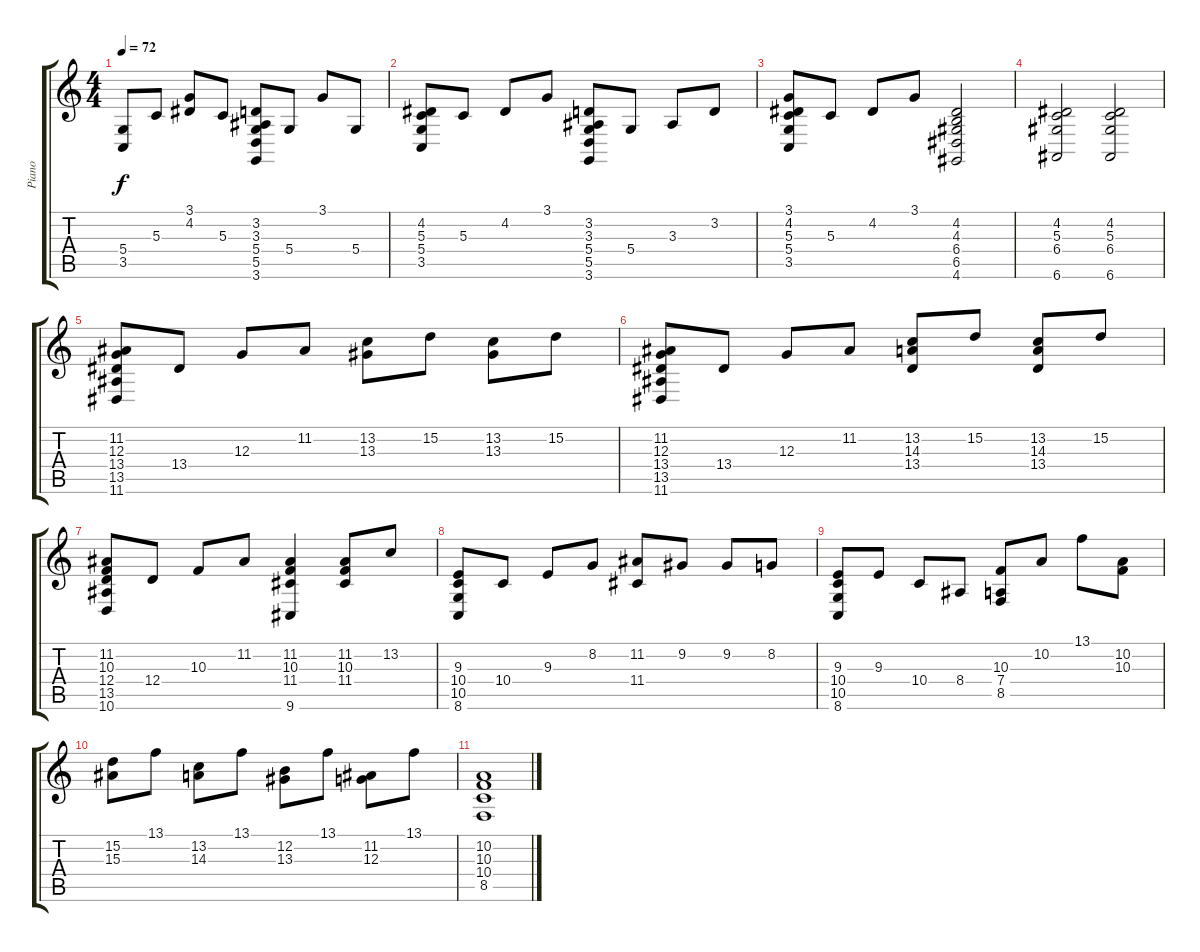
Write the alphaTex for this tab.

\track ("Piano" "Piano") {instrument brightacousticpiano}
\staff {score tabs}
\tuning (E4 B3 G3 D3 A2 E2) {hide}
\ts (4 4)
\tempo 72
\clef g2
\ks c
(5.4 3.5).8{dy f} 5.3.8 (3.1 4.2).8 5.3.8 (3.2 3.3 5.4 5.5 3.6).8 5.4.8 3.1.8 5.4.8 |
(4.2 5.3 5.4 3.5).8 5.3.8 4.2.8 3.1.8 (3.2 3.3 5.4 5.5 3.6).8 5.4.8 3.3.8 3.2.8 |
(3.1 4.2 5.3 5.4 3.5).8 5.3.8 4.2.8 3.1.8 (4.2 4.3 6.4 6.5 4.6).2 |
(4.2 5.3 6.4 6.6).2 (4.2 5.3 6.4 6.6).2 |
(11.2 12.3 13.4 13.5 11.6).8 13.4.8 12.3.8 11.2.8 (13.2 13.3).8 15.2.8 (13.2 13.3).8 15.2.8 |
(11.2 12.3 13.4 13.5 11.6).8 13.4.8 12.3.8 11.2.8 (13.2 14.3 13.4).8 15.2.8 (13.2 14.3 13.4).8 15.2.8 |
(11.2 10.3 12.4 13.5 10.6).8 12.4.8 10.3.8 11.2.8 (11.2 10.3 11.4 9.6).4 (11.2 10.3 11.4).8 13.2.8 |
(9.3 10.4 10.5 8.6).8 10.4.8 9.3.8 8.2.8 (11.2 11.4).8 9.2.8 9.2.8 8.2.8 |
(9.3 10.4 10.5 8.6).8 9.3.8 10.4.8 8.4.8 (10.3 7.4 8.5).8 10.2.8 13.1.8 (10.2 10.3).8 |
(15.2 15.3).8 13.1.8 (13.2 14.3).8 13.1.8 (12.2 13.3).8 13.1.8 (11.2 12.3).8 13.1.8 |
(10.2 10.3 10.4 8.5).1
